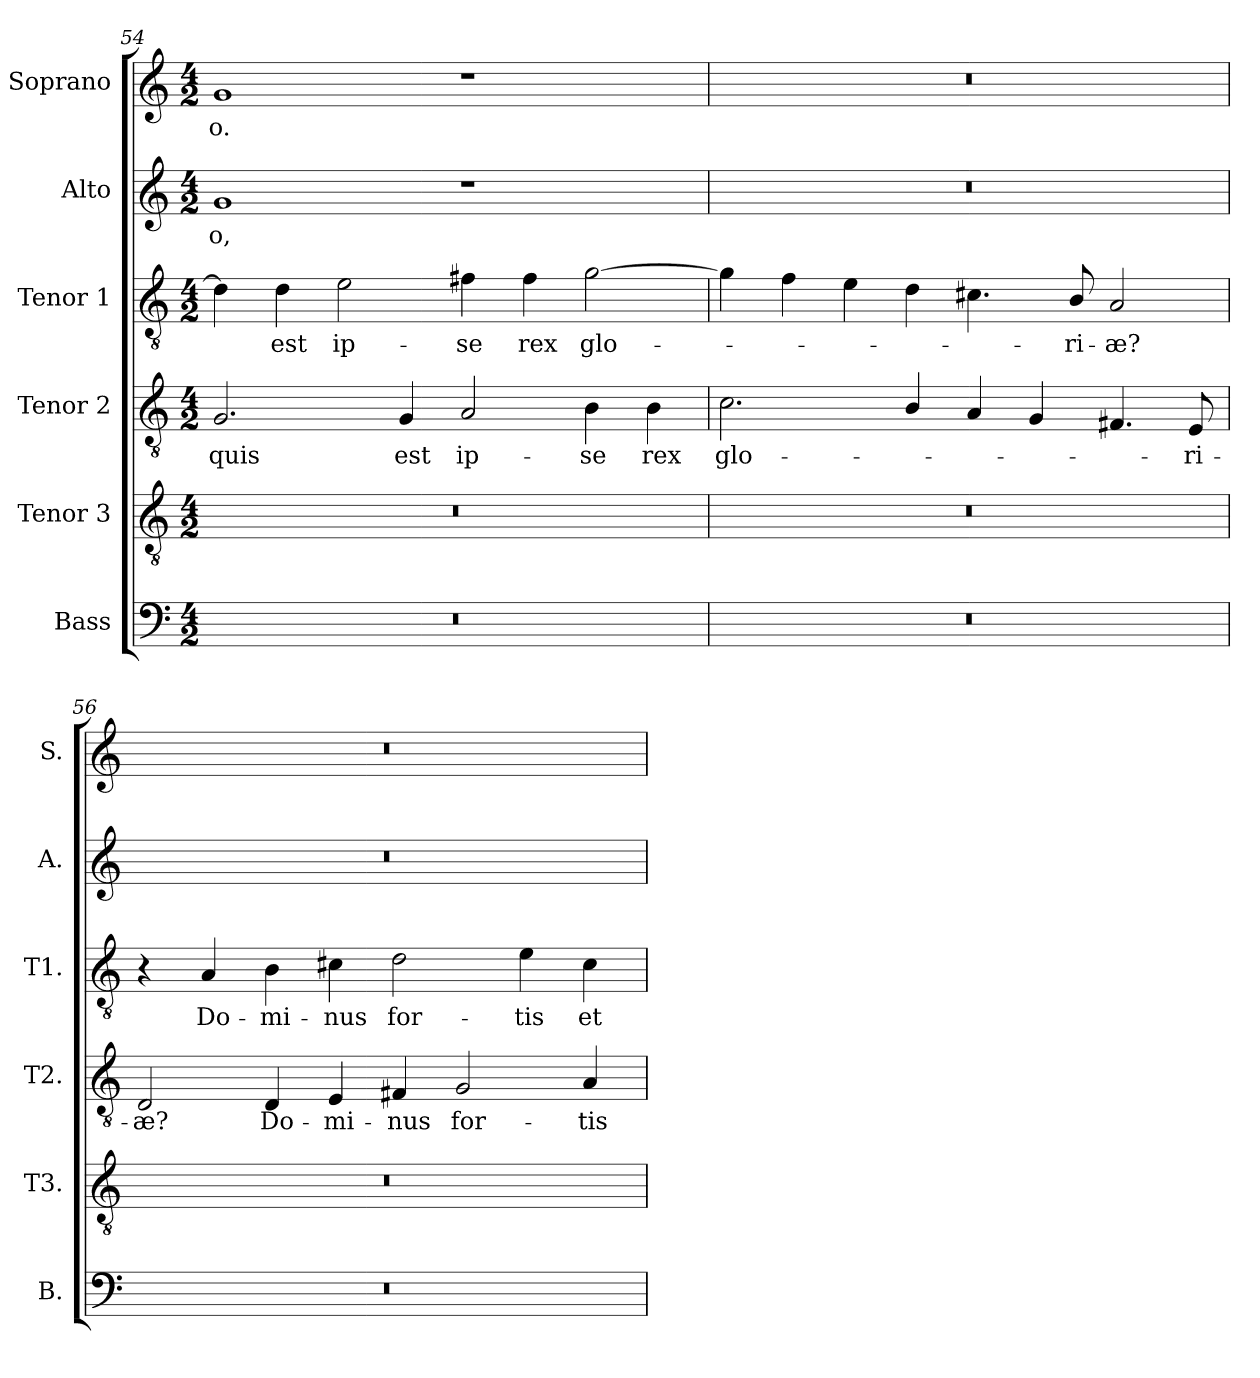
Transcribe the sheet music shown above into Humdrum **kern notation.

**kern	**kern	**kern	**text	**kern	**text	**kern	**text	**kern	**text
*part6	*part5	*part4	*part4	*part3	*part3	*part2	*part2	*part1	*part1
*staff6	*staff5	*staff4	*staff4	*staff3	*staff3	*staff2	*staff2	*staff1	*staff1
*I"Bass	*I"Tenor 3	*I"Tenor 2	*	*I"Tenor 1	*	*I"Alto	*	*I"Soprano	*
*I'B.	*I'T3.	*I'T2.	*	*I'T1.	*	*I'A.	*	*I'S.	*
*clefF4	*clefGv2	*clefGv2	*	*clefGv2	*	*clefG2	*	*clefG2	*
*	*ITrd7c12	*ITrd7c12	*	*ITrd7c12	*	*	*	*	*
*k[]	*k[]	*k[]	*	*k[]	*	*k[]	*	*k[]	*
*C:	*C:	*C:	*	*C:	*	*C:	*	*C:	*
*M4/2	*M4/2	*M4/2	*	*M4/2	*	*M4/2	*	*M4/2	*
=54	=54	=54	=54	=54	=54	=54	=54	=54	=54
!LO:N:vis=1	!LO:N:vis=1	!	!	!	!	!	!	!	!
!	!	!	!LO:LY:b:color=#000000	!	!	!	!	!	!
!	!	!	!	!	!	!	!LO:LY:b:color=#000000	!	!
!	!	!	!	!	!	!	!	!	!LO:LY:b:color=#000000
0r	0r	2.GGi/	quis	4Di\]	.	1gi	-o,	1gi	-o.
!	!	!	!	!	!LO:LY:b:color=#000000	!	!	!	!
.	.	.	.	4Di\	est	.	.	.	.
!	!	!	!	!	!LO:LY:b:color=#000000	!	!	!	!
.	.	.	.	2Ei\	ip-	.	.	.	.
!	!	!	!LO:LY:b:color=#000000	!	!	!	!	!	!
.	.	4GGi/	est	.	.	.	.	.	.
!	!	!	!LO:LY:b:color=#000000	!	!	!	!	!	!
!	!	!	!	!	!LO:LY:b:color=#000000	!	!	!	!
.	.	2AAi/	ip-	4F#Xi\	-se	1r	.	1r	.
!	!	!	!	!	!LO:LY:b:color=#000000	!	!	!	!
.	.	.	.	4F#i\	rex	.	.	.	.
!	!	!	!LO:LY:b:color=#000000	!	!	!	!	!	!
!	!	!	!	!	!LO:LY:b:color=#000000	!	!	!	!
.	.	4BBi\	-se	[2Gi\	glo-	.	.	.	.
!	!	!	!LO:LY:b:color=#000000	!	!	!	!	!	!
.	.	4BBi\	rex	.	.	.	.	.	.
=55	=55	=55	=55	=55	=55	=55	=55	=55	=55
!LO:N:vis=1	!LO:N:vis=1	!	!	!	!	!	!	!	!
!	!	!	!LO:LY:b:color=#000000	!	!	!LO:N:vis=1	!	!LO:N:vis=1	!
0r	0r	2.Ci\	glo-	4Gi\]	.	0r	.	0r	.
.	.	.	.	4Fi\	.	.	.	.	.
.	.	.	.	4Ei\	.	.	.	.	.
.	.	4BBi/	.	4Di\	.	.	.	.	.
.	.	4AAi/	.	4.C#Xi\	.	.	.	.	.
.	.	4GGi/	.	.	.	.	.	.	.
!	!	!	!	!	!LO:LY:b:color=#000000	!	!	!	!
.	.	.	.	8BBi/	-ri-	.	.	.	.
!	!	!	!	!	!LO:LY:b:color=#000000	!	!	!	!
.	.	4.FF#Xi/	.	2AAi/	-æ?	.	.	.	.
!	!	!	!LO:LY:b:color=#000000	!	!	!	!	!	!
.	.	8EEi/	-ri-	.	.	.	.	.	.
=56	=56	=56	=56	=56	=56	=56	=56	=56	=56
!LO:N:vis=1	!LO:N:vis=1	!	!	!	!	!	!	!	!
!	!	!	!LO:LY:b:color=#000000	!	!	!LO:N:vis=1	!	!LO:N:vis=1	!
0r	0r	2DDi/	-æ?	4r	.	0r	.	0r	.
!	!	!	!	!	!LO:LY:b:color=#000000	!	!	!	!
.	.	.	.	4AAi/	Do-	.	.	.	.
!	!	!	!LO:LY:b:color=#000000	!	!	!	!	!	!
!	!	!	!	!	!LO:LY:b:color=#000000	!	!	!	!
.	.	4DDi/	Do-	4BBi\	-mi-	.	.	.	.
!	!	!	!LO:LY:b:color=#000000	!	!	!	!	!	!
!	!	!	!	!	!LO:LY:b:color=#000000	!	!	!	!
.	.	4EEi/	-mi-	4C#Xi\	-nus	.	.	.	.
!	!	!	!LO:LY:b:color=#000000	!	!	!	!	!	!
!	!	!	!	!	!LO:LY:b:color=#000000	!	!	!	!
.	.	4FF#Xi/	-nus	2Di\	for-	.	.	.	.
!	!	!	!LO:LY:b:color=#000000	!	!	!	!	!	!
.	.	2GGi/	for-	.	.	.	.	.	.
!	!	!	!	!	!LO:LY:b:color=#000000	!	!	!	!
.	.	.	.	4Ei\	-tis	.	.	.	.
!	!	!	!LO:LY:b:color=#000000	!	!	!	!	!	!
!	!	!	!	!	!LO:LY:b:color=#000000	!	!	!	!
.	.	4AAi/	-tis	4C#i\	et	.	.	.	.
=	=	=	=	=	=	=	=	=	=
*-	*-	*-	*-	*-	*-	*-	*-	*-	*-
